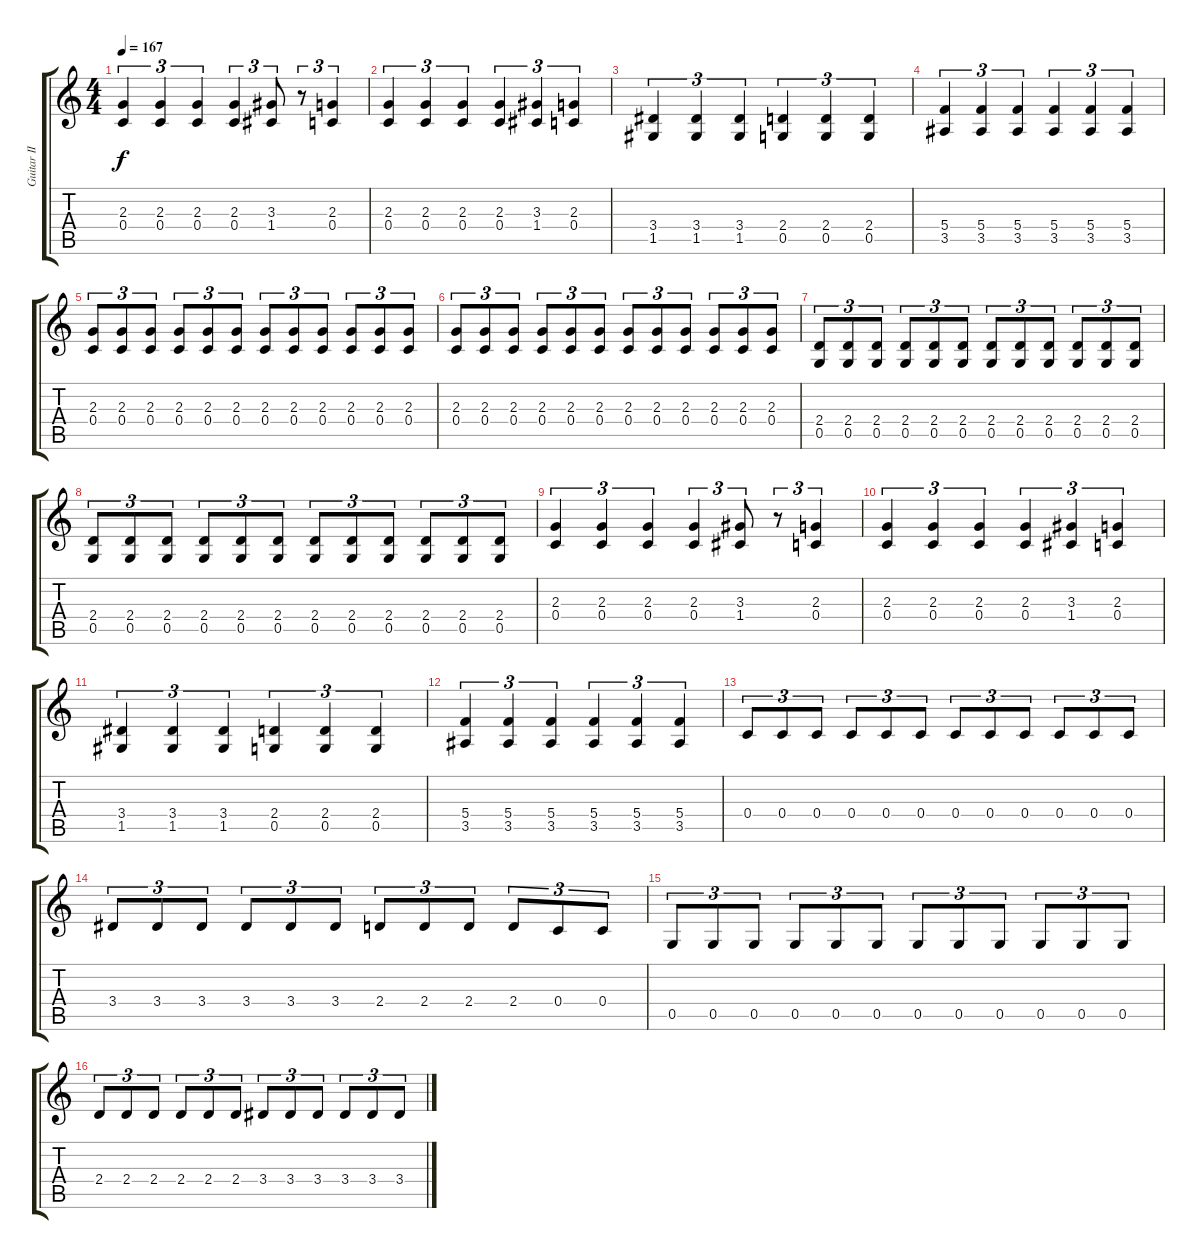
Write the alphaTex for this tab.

\track ("Guitar II" "Guitar II") {instrument distortionguitar}
\staff {score tabs}
\tuning (D4 A3 F3 C3 G2 D2) {hide}
\ts (4 4)
\tempo 167
\clef g2
\ks c
(2.3 0.4).4{tu (3 2) dy f} (2.3 0.4).4{tu (3 2)} (2.3 0.4).4{tu (3 2)} (2.3 0.4).4{tu (3 2)} (3.3 1.4).8{tu (3 2)} r.8{tu (3 2)} (2.3 0.4).4{tu (3 2)} |
(2.3 0.4).4{tu (3 2)} (2.3 0.4).4{tu (3 2)} (2.3 0.4).4{tu (3 2)} (2.3 0.4).4{tu (3 2)} (3.3 1.4).4{tu (3 2)} (2.3 0.4).4{tu (3 2)} |
(3.4 1.5).4{tu (3 2)} (3.4 1.5).4{tu (3 2)} (3.4 1.5).4{tu (3 2)} (2.4 0.5).4{tu (3 2)} (2.4 0.5).4{tu (3 2)} (2.4 0.5).4{tu (3 2)} |
(5.4 3.5).4{tu (3 2)} (5.4 3.5).4{tu (3 2)} (5.4 3.5).4{tu (3 2)} (5.4 3.5).4{tu (3 2)} (5.4 3.5).4{tu (3 2)} (5.4 3.5).4{tu (3 2)} |
(2.3 0.4).8{tu (3 2)} (2.3 0.4).8{tu (3 2)} (2.3 0.4).8{tu (3 2)} (2.3 0.4).8{tu (3 2)} (2.3 0.4).8{tu (3 2)} (2.3 0.4).8{tu (3 2)} (2.3 0.4).8{tu (3 2)} (2.3 0.4).8{tu (3 2)} (2.3 0.4).8{tu (3 2)} (2.3 0.4).8{tu (3 2)} (2.3 0.4).8{tu (3 2)} (2.3 0.4).8{tu (3 2)} |
(2.3 0.4).8{tu (3 2)} (2.3 0.4).8{tu (3 2)} (2.3 0.4).8{tu (3 2)} (2.3 0.4).8{tu (3 2)} (2.3 0.4).8{tu (3 2)} (2.3 0.4).8{tu (3 2)} (2.3 0.4).8{tu (3 2)} (2.3 0.4).8{tu (3 2)} (2.3 0.4).8{tu (3 2)} (2.3 0.4).8{tu (3 2)} (2.3 0.4).8{tu (3 2)} (2.3 0.4).8{tu (3 2)} |
(2.4 0.5).8{tu (3 2)} (2.4 0.5).8{tu (3 2)} (2.4 0.5).8{tu (3 2)} (2.4 0.5).8{tu (3 2)} (2.4 0.5).8{tu (3 2)} (2.4 0.5).8{tu (3 2)} (2.4 0.5).8{tu (3 2)} (2.4 0.5).8{tu (3 2)} (2.4 0.5).8{tu (3 2)} (2.4 0.5).8{tu (3 2)} (2.4 0.5).8{tu (3 2)} (2.4 0.5).8{tu (3 2)} |
(2.4 0.5).8{tu (3 2)} (2.4 0.5).8{tu (3 2)} (2.4 0.5).8{tu (3 2)} (2.4 0.5).8{tu (3 2)} (2.4 0.5).8{tu (3 2)} (2.4 0.5).8{tu (3 2)} (2.4 0.5).8{tu (3 2)} (2.4 0.5).8{tu (3 2)} (2.4 0.5).8{tu (3 2)} (2.4 0.5).8{tu (3 2)} (2.4 0.5).8{tu (3 2)} (2.4 0.5).8{tu (3 2)} |
(2.3 0.4).4{tu (3 2)} (2.3 0.4).4{tu (3 2)} (2.3 0.4).4{tu (3 2)} (2.3 0.4).4{tu (3 2)} (3.3 1.4).8{tu (3 2)} r.8{tu (3 2)} (2.3 0.4).4{tu (3 2)} |
(2.3 0.4).4{tu (3 2)} (2.3 0.4).4{tu (3 2)} (2.3 0.4).4{tu (3 2)} (2.3 0.4).4{tu (3 2)} (3.3 1.4).4{tu (3 2)} (2.3 0.4).4{tu (3 2)} |
(3.4 1.5).4{tu (3 2)} (3.4 1.5).4{tu (3 2)} (3.4 1.5).4{tu (3 2)} (2.4 0.5).4{tu (3 2)} (2.4 0.5).4{tu (3 2)} (2.4 0.5).4{tu (3 2)} |
(5.4 3.5).4{tu (3 2)} (5.4 3.5).4{tu (3 2)} (5.4 3.5).4{tu (3 2)} (5.4 3.5).4{tu (3 2)} (5.4 3.5).4{tu (3 2)} (5.4 3.5).4{tu (3 2)} |
0.4.8{tu (3 2)} 0.4.8{tu (3 2)} 0.4.8{tu (3 2)} 0.4.8{tu (3 2)} 0.4.8{tu (3 2)} 0.4.8{tu (3 2)} 0.4.8{tu (3 2)} 0.4.8{tu (3 2)} 0.4.8{tu (3 2)} 0.4.8{tu (3 2)} 0.4.8{tu (3 2)} 0.4.8{tu (3 2)} |
3.4.8{tu (3 2)} 3.4.8{tu (3 2)} 3.4.8{tu (3 2)} 3.4.8{tu (3 2)} 3.4.8{tu (3 2)} 3.4.8{tu (3 2)} 2.4.8{tu (3 2)} 2.4.8{tu (3 2)} 2.4.8{tu (3 2)} 2.4.8{tu (3 2)} 0.4.8{tu (3 2)} 0.4.8{tu (3 2)} |
0.5.8{tu (3 2)} 0.5.8{tu (3 2)} 0.5.8{tu (3 2)} 0.5.8{tu (3 2)} 0.5.8{tu (3 2)} 0.5.8{tu (3 2)} 0.5.8{tu (3 2)} 0.5.8{tu (3 2)} 0.5.8{tu (3 2)} 0.5.8{tu (3 2)} 0.5.8{tu (3 2)} 0.5.8{tu (3 2)} |
2.4.8{tu (3 2)} 2.4.8{tu (3 2)} 2.4.8{tu (3 2)} 2.4.8{tu (3 2)} 2.4.8{tu (3 2)} 2.4.8{tu (3 2)} 3.4.8{tu (3 2)} 3.4.8{tu (3 2)} 3.4.8{tu (3 2)} 3.4.8{tu (3 2)} 3.4.8{tu (3 2)} 3.4.8{tu (3 2)}
